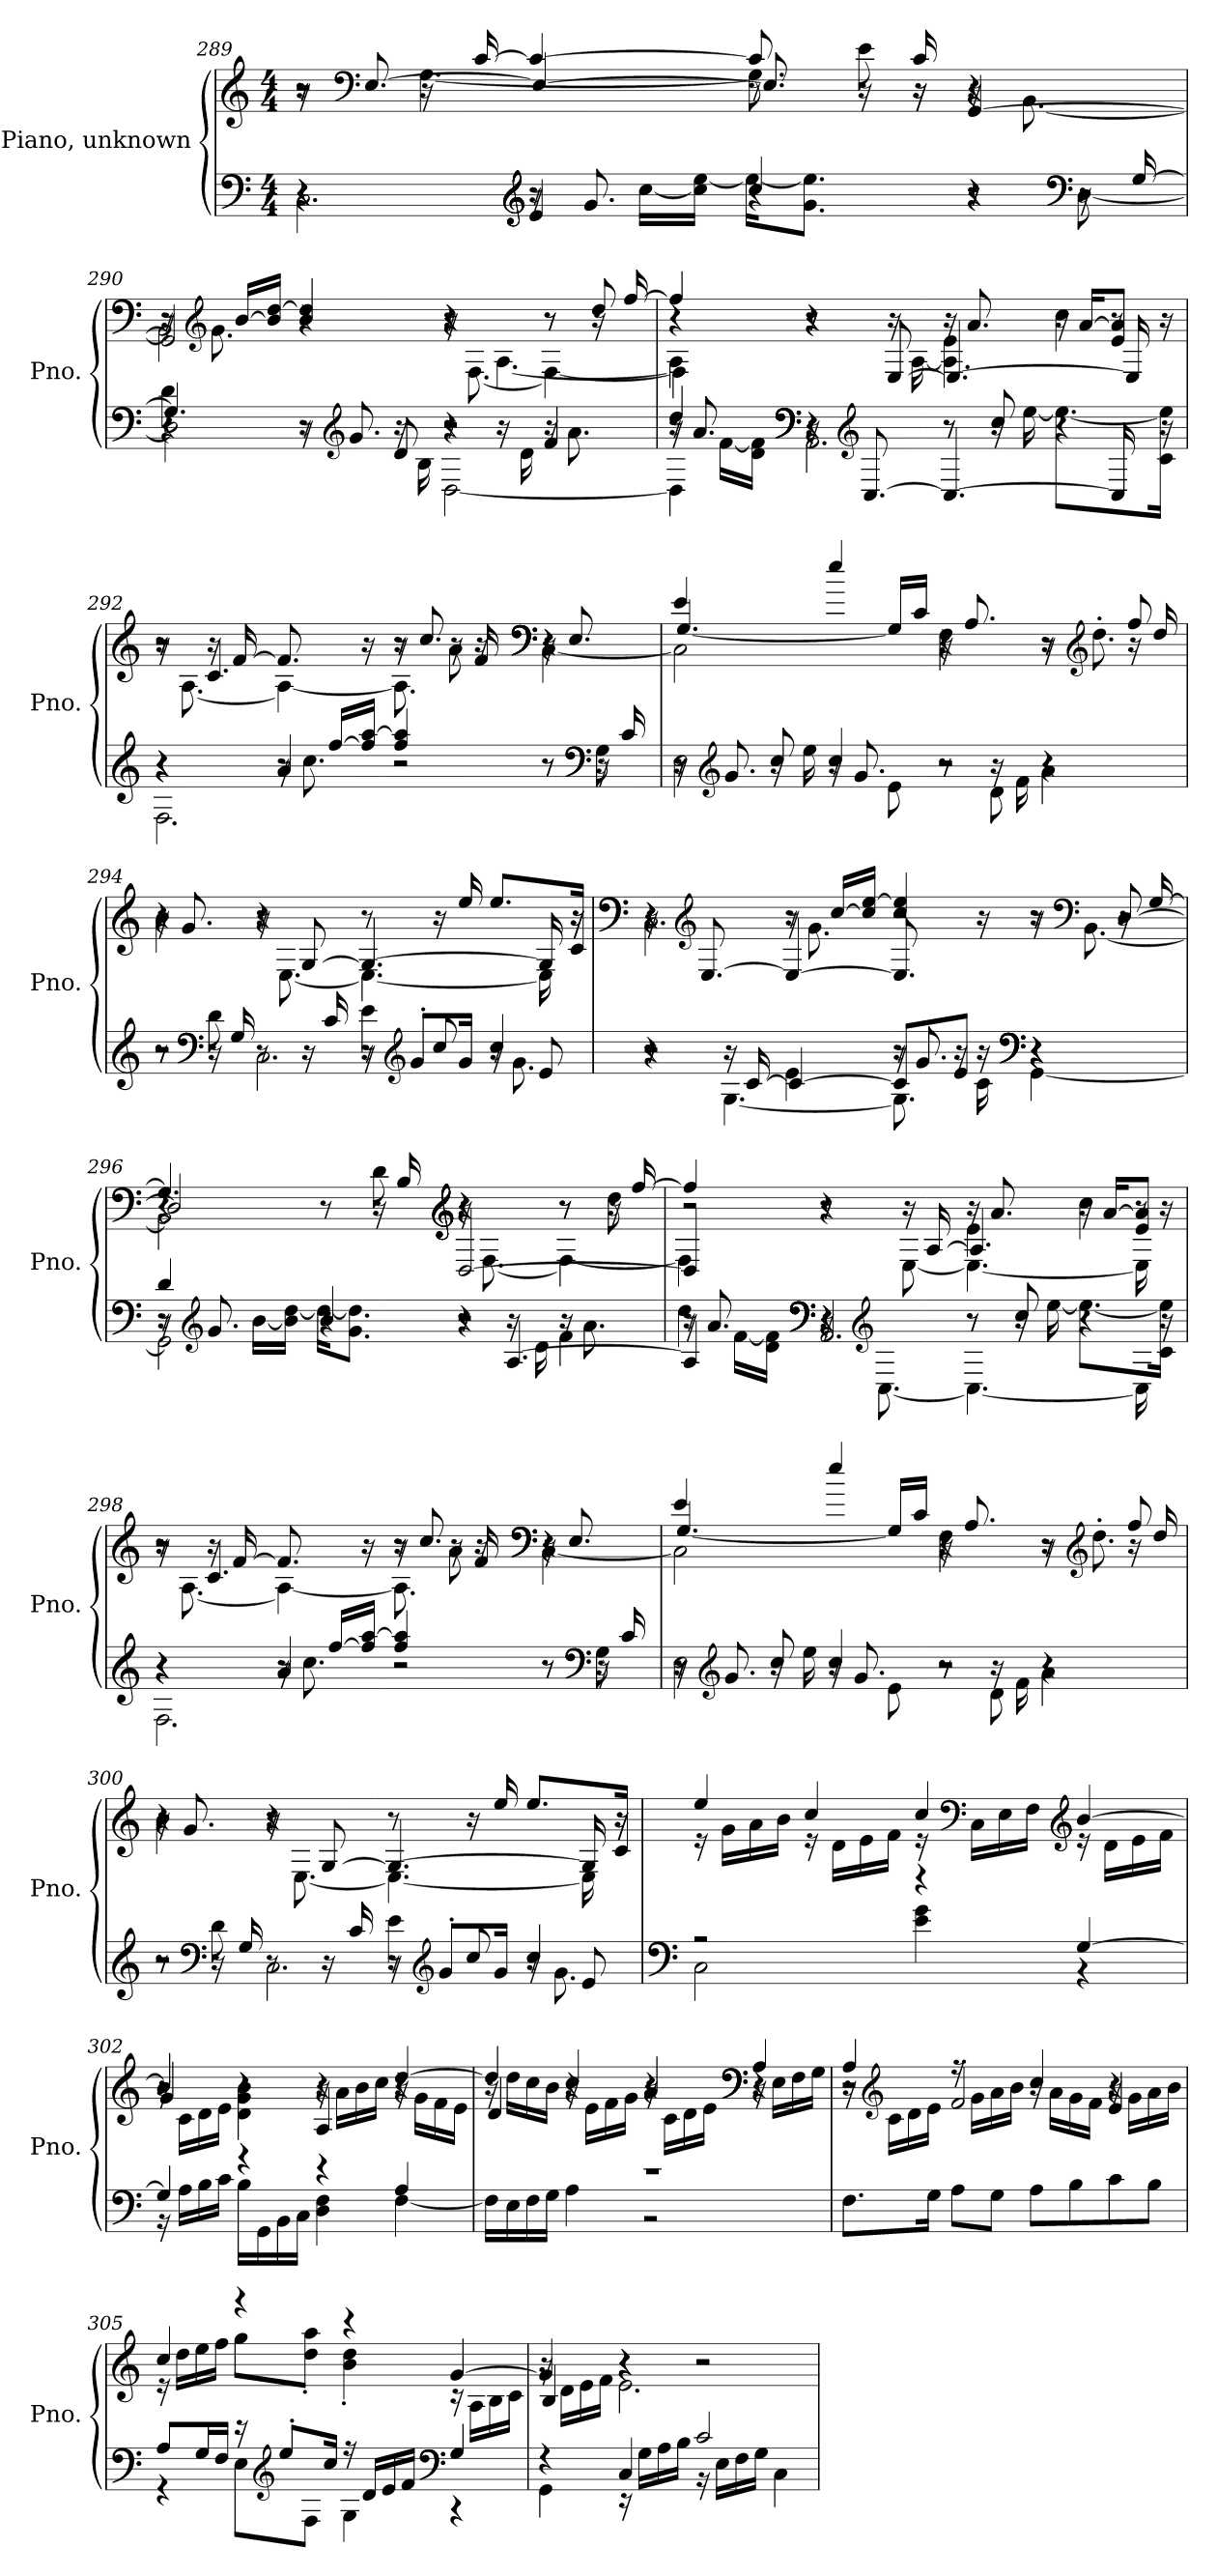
**kern	**kern
*part1	*part1
*staff2	*staff1
*I"Piano, unknown	*
*I'Pno.	*
!!LO:LB:g=z
*clefF4	*clefG2
*k[]	*k[]
*M4/4	*M4/4
=289	=289
*^	*^
*	*^	*	*^
*	*	*^	*	*	*^
4r	4r	4r	2.C\	8r	2r	16r	8r
*	*	*	*	*clefF4	*	*	*
.	.	.	.	.	.	[8.E/	.
.	.	.	.	16r	.	.	[4.G\
.	.	.	.	[16c/	.	.	.
*clefG2	*	*	*	*	*	*	*
16r	8r	4e/	.	4c/_	.	4E/_	.
8.g/	.	.	.	.	.	.	.
.	[16cc\LL	.	.	.	.	.	.
.	16cc\] [16ee\JJ	.	.	.	.	.	.
4cc/	16ee\KL_	4r	.	8c/]	8r	8.E/]	8.G\]
.	8.g\ 8.ee\]J	.	.	.	.	.	.
.	.	.	.	16r	8e\	.	.
.	.	.	.	16c/	.	16r	16r
4r	4r	8r	8r	4r	4r	[4GG/	16r
.	.	.	.	.	.	.	[8.BB\
*clefF4	*	*	*	*	*	*	*
.	.	16r	[8D\	.	.	.	.
.	.	[16G/	.	.	.	.	.
!!LO:LB:g=z	!!	!!	!!
=290	=290	=290	=290	=290	=290	=290	=290
4r	4d\	4.G/]	2D\]	8r	16r	2GG/]	2BB\]
*	*	*	*	*clefG2	*	*	*
.	.	.	.	.	8.g\	.	.
.	.	.	.	[16b/LL	.	.	.
.	.	.	.	16b/] [16dd/JJ	.	.	.
16r	8r	.	.	4b/ 4dd/]	4r	.	.
*clefG2	*	*	*	*	*	*	*
8.g/	.	.	.	.	.	.	.
.	16r	8d/	.	.	.	.	.
.	16B\	.	.	.	.	.	.
4r	8r	2r	[2D\	4r	8r	4r	16r
.	.	.	.	.	.	.	[8.F\
.	16r	.	.	.	[4.A\	.	.
.	16d\	.	.	.	.	.	.
4f/	16r	.	.	8r	.	8r	4F\_
.	8.a\	.	.	.	.	.	.
.	.	.	.	16r	.	8dd/	.
.	.	.	.	[16ff/	.	.	.
!!LO:LB:g=z	!!	!!	!!
=291	=291	=291	=291	=291	=291	=291	=291
16r	8r	4dd/	4D\]	4ff/]	4A\]	4r	4F\]
8.a/	.	.	.	.	.	.	.
.	[16f\LL	.	.	.	.	.	.
.	16d\ 16f\]JJ	.	.	.	.	.	.
*clefF4	*	*	*	*	*	*	*
4r	4r	16r	2.AA\	4r	4r	8r	8r
*clefG2	*	*	*	*	*	*	*
.	.	[8.C/	.	.	.	.	.
.	.	.	.	.	.	[8E/	16r
.	.	.	.	.	.	.	[16A\
8r	8r	4.C/_	.	16r	4e\	4.E/_	4.A\]
.	.	.	.	8.a/	.	.	.
8cc/	16r	.	.	.	.	.	.
.	[16ee\	.	.	.	.	.	.
4r	8.ee\L_	.	.	16r	4cc\	.	.
.	.	.	.	[16a/KL	.	.	.
.	.	16C/]	.	8e/ 8a/]J	.	16E/]	8r
.	16c\ 16ee\]Jk	16r	.	.	.	16r	.
!!LO:LB:g=z	!!	!!	!!
=292	=292	=292	=292	=292	=292	=292	=292
4r	4r	4r	2.F\	8r	2r	8r	16r
.	.	.	.	.	.	.	[8.A\
.	.	.	.	4.c/	.	16r	.
.	.	.	.	.	.	[16f/	.
8r	16r	4a/	.	.	.	8.f/]	4A\_
.	8.cc\	.	.	.	.	.	.
[16ff/LL	.	.	.	.	.	.	.
16ff/] [16aa/JJ	.	.	.	.	.	16r	.
4ff/ 4aa/]	2r	2r	.	16r	8r	8r	8.A\]
.	.	.	.	8.cc/	.	.	.
.	.	.	.	.	8a\	16r	.
.	.	.	.	.	.	16f/	16r
*	*	*	*	*clefF4	*	*	*
8r	.	.	8r	4r	4r	16r	[4C\
.	.	.	.	.	.	8.E/	.
*clefF4	*	*	*	*	*	*	*
16r	.	.	8G\	.	.	.	.
16c/	.	.	.	.	.	.	.
*	*	*	*	*	*	*v	*v
=293	=293	=293	=293	=293	=293	=293
8r	8r	16r	2E\	4e/	[4.G/	2C\]
*clefG2	*	*	*	*	*	*
.	.	8.g/	.	.	.	.
8cc/	16r	.	.	.	.	.
.	16ee\	.	.	.	.	.
4cc/	8r	16r	.	4ee/	.	.
.	.	8.g/	.	.	.	.
.	8e\	.	.	.	16G/LL]	.
.	.	.	.	.	16c/JJ	.
2r	8r	2r	8r	4r	16r	4F\
.	.	.	.	.	8.A/	.
.	16r	.	8d\	.	.	.
.	16f\	.	.	.	.	.
.	4a\	.	4r	8r	8r	16r
*	*	*	*	*clefG2	*	*
.	.	.	.	.	.	8.dd'\
.	.	.	.	8ff/	16r	.
.	.	.	.	.	16dd/	.
!!LO:PB:g=z	!!	!!
=294	=294	=294	=294	=294	=294	=294
2r	2r	8r	8r	16r	4b\	4r
.	.	.	.	8.g/	.	.
*clefF4	*	*	*	*	*	*
.	.	16r	8d\	.	.	.
.	.	16G/	.	.	.	.
.	.	8r	2.C\	4r	16r	8r
.	.	.	.	.	[8.E\	.
.	.	16r	.	.	.	[8G/
.	.	16c/	.	.	.	.
8r	4e\	16r	.	8r	4.E\_	4.G/_
*clefG2	*	*	*	*	*	*
.	.	8g'/L	.	.	.	.
8cc/	.	.	.	16r	.	.
.	.	16g/Jk	.	16ee/	.	.
4cc/	16r	8r	.	8.ee/L	.	.
.	8.g\	.	.	.	.	.
.	.	8e/	.	.	16E\]	16G/]
.	.	.	.	16c/Jk	16r	16r
*	*	*	*	*v	*v	*v
!!LO:LB:g=z
=295	=295	=295	=295	=295
*	*	*	*	*clefF4
*	*	*	*	*^
*	*	*	*	*	*^
*	*	*	*	*	*	*^
2r	4r	8r	8r	4r	4r	16r	2.C\
*	*	*	*	*clefG2	*	*	*
.	.	.	.	.	.	[8.E/	.
.	.	16r	[4.G\	.	.	.	.
.	.	[16c/	.	.	.	.	.
.	4e\	4c/_	.	8r	16r	4E/_	.
.	.	.	.	.	8.g\	.	.
.	.	.	.	[16cc/LL	.	.	.
.	.	.	.	16cc/] [16ee/JJ	.	.	.
16r	8r	8c/L]	8.G\]	4cc/ 4ee/]	2r	8.E/]	.
8.g/	.	.	.	.	.	.	.
.	16r	8e/J	.	.	.	.	.
.	16c\	.	16r	.	.	16r	.
*clefF4	*	*	*	*	*	*	*
4r	4r	4r	[4GG\	8r	.	8r	16r
*	*	*	*	*clefF4	*	*	*
.	.	.	.	.	.	.	[8.BB\
.	.	.	.	16r	.	[8D/	.
.	.	.	.	[16G/	.	.	.
!!LO:LB:g=z	!!	!!	!!
=296	=296	=296	=296	=296	=296	=296	=296
16r	8r	4d/	2GG\]	4.G/]	4r	2D/]	2BB\]
*clefG2	*	*	*	*	*	*	*
8.g/	.	.	.	.	.	.	.
.	[16b\LL	.	.	.	.	.	.
.	16b\] [16dd\JJ	.	.	.	.	.	.
4b/	16dd\KL_	4r	.	.	8r	.	.
.	8.g\ 8.dd\]J	.	.	.	.	.	.
.	.	.	.	16r	8d\	.	.
.	.	.	.	16B/	.	.	.
*	*	*	*	*clefG2	*	*	*
2r	8r	8r	4r	4r	4r	[2D/	16r
.	.	.	.	.	.	.	[8.F\
.	16r	[4.A/	.	.	.	.	.
.	16d\	.	.	.	.	.	.
.	16r	.	4f\	8r	8r	.	4F\_
.	8.a\	.	.	.	.	.	.
.	.	.	.	16r	8dd\	.	.
.	.	.	.	[16ff/	.	.	.
=297	=297	=297	=297	=297	=297	=297	=297
16r	8r	4A/]	4dd\	4ff/]	2r	4D/]	4F\]
8.a/	.	.	.	.	.	.	.
.	[16f\LL	.	.	.	.	.	.
.	16d\ 16f\]JJ	.	.	.	.	.	.
*clefF4	*	*	*	*	*	*	*
4r	4r	2.AA/	16r	4r	.	8r	8r
*clefG2	*	*	*	*	*	*	*
.	.	.	[8.C\	.	.	.	.
.	.	.	.	.	.	16r	[8E\
.	.	.	.	.	.	[16A/	.
8r	8r	.	4.C\_	16r	4e\	4.A/]	4.E\_
.	.	.	.	8.a/	.	.	.
8cc/	16r	.	.	.	.	.	.
.	[16ee\	.	.	.	.	.	.
4r	8.ee\L_	.	.	16r	4cc\	.	.
.	.	.	.	[16a/KL	.	.	.
.	.	.	16C\]	8e/ 8a/]J	.	8r	16E\]
.	16c\ 16ee\]Jk	.	16r	.	.	.	16r
!!LO:LB:g=z	!!	!!	!!
=298	=298	=298	=298	=298	=298	=298	=298
4r	4r	4r	2.F\	8r	2r	8r	16r
.	.	.	.	.	.	.	[8.A\
.	.	.	.	4.c/	.	16r	.
.	.	.	.	.	.	[16f/	.
8r	16r	4a/	.	.	.	8.f/]	4A\_
.	8.cc\	.	.	.	.	.	.
[16ff/LL	.	.	.	.	.	.	.
16ff/] [16aa/JJ	.	.	.	.	.	16r	.
4ff/ 4aa/]	2r	2r	.	16r	8r	8r	8.A\]
.	.	.	.	8.cc/	.	.	.
.	.	.	.	.	8a\	16r	.
.	.	.	.	.	.	16f/	16r
*	*	*	*	*clefF4	*	*	*
8r	.	.	8r	4r	4r	16r	[4C\
.	.	.	.	.	.	8.E/	.
*clefF4	*	*	*	*	*	*	*
16r	.	.	8G\	.	.	.	.
16c/	.	.	.	.	.	.	.
*	*	*	*	*	*	*v	*v
=299	=299	=299	=299	=299	=299	=299
8r	8r	16r	2E\	4e/	[4.G/	2C\]
*clefG2	*	*	*	*	*	*
.	.	8.g/	.	.	.	.
8cc/	16r	.	.	.	.	.
.	16ee\	.	.	.	.	.
4cc/	8r	16r	.	4ee/	.	.
.	.	8.g/	.	.	.	.
.	8e\	.	.	.	16G/LL]	.
.	.	.	.	.	16c/JJ	.
2r	8r	2r	8r	4r	16r	4F\
.	.	.	.	.	8.A/	.
.	16r	.	8d\	.	.	.
.	16f\	.	.	.	.	.
.	4a\	.	4r	8r	8r	16r
*	*	*	*	*clefG2	*	*
.	.	.	.	.	.	8.dd'\
.	.	.	.	8ff/	16r	.
.	.	.	.	.	16dd/	.
!!LO:LB:g=z	!!	!!
=300	=300	=300	=300	=300	=300	=300
2r	2r	8r	8r	16r	4b\	4r
.	.	.	.	8.g/	.	.
*clefF4	*	*	*	*	*	*
.	.	16r	8d\	.	.	.
.	.	16G/	.	.	.	.
.	.	8r	2.C\	4r	16r	8r
.	.	.	.	.	[8.E\	.
.	.	16r	.	.	.	[8G/
.	.	16c/	.	.	.	.
8r	4e\	16r	.	8r	4.E\_	4.G/_
*clefG2	*	*	*	*	*	*
.	.	8g'/L	.	.	.	.
8cc/	.	.	.	16r	.	.
.	.	16g/Jk	.	16ee/	.	.
4cc/	16r	8r	.	8.ee/L	.	.
.	8.g\	.	.	.	.	.
.	.	8e/	.	.	16E\]	16G/]
.	.	.	.	16c/Jk	16r	16r
*v	*v	*v	*v	*	*	*
*	*v	*v	*v
=301	=301
*clefF4	*
*^	*^
2r	2C\	4ee/	16r
.	.	.	16g\LL
.	.	.	16a\
.	.	.	16b\JJ
.	.	4cc/	16r
.	.	.	16d\LL
.	.	.	16e\
.	.	.	16f\JJ
4r	4e\ 4g\	4cc/	16r
*	*	*clefF4	*
.	.	.	16C\LL
.	.	.	16E\
.	.	.	16F\JJ
*	*	*clefG2	*
[4G/	4r	[4b/	16r
.	.	.	16d\LL
.	.	.	16e\
.	.	.	16f\JJ
!!LO:LB:g=z
=302	=302	=302	=302
*	*	*	*^
4G/]	16r	4b/]	16r	4g/
.	16A\LL	.	16c\LL	.
.	16B\	.	16d\	.
.	16c\JJ	.	16e\JJ	.
4r	16B\LL	4r	4d\ 4g\ 4b\	4r
.	16GG\	.	.	.
.	16BB\	.	.	.
.	16C\JJ	.	.	.
4r	4D\ 4F\	4r	16r	4A/
.	.	.	16a\LL	.
.	.	.	16b\	.
.	.	.	16cc\JJ	.
4A/	[4F\	[4dd/	16r	4r
.	.	.	16g\LL	.
.	.	.	16f\	.
.	.	.	16e\JJ	.
=303	=303	=303	=303	=303
1r	16F\LL]	4dd/]	16r	4d/
.	16E\	.	16dd\LL	.
.	16F\	.	16cc\	.
.	16G\JJ	.	16b\JJ	.
.	4A\	4cc/	16r	4r
.	.	.	16e\LL	.
.	.	.	16f\	.
.	.	.	16g\JJ	.
.	2r	4a/	16r	4r
.	.	.	16c\LL	.
.	.	.	16d\	.
.	.	.	16e\JJ	.
*	*	*clefF4	*	*
.	.	4r	16r	4A/
.	.	.	16E\LL	.
.	.	.	16F\	.
.	.	.	16G\JJ	.
*v	*v	*	*	*
!!LO:PB:g=z	!!	!!
=304	=304	=304	=304
8.F\L	2r	16r	4A/
*	*clefG2	*	*
.	.	16c\LL	.
.	.	16d\	.
16G\Jk	.	16e\JJ	.
8A\L	.	16r	2f'/
.	.	16g\LL	.
8G\J	.	16a\	.
.	.	16b\JJ	.
8A\L	4cc/	16r	.
.	.	16a\LL	.
8B\	.	16g\	.
.	.	16f\JJ	.
8c\	4r	16r	4e/
.	.	16g\LL	.
8B\J	.	16a\	.
.	.	16b\JJ	.
*	*	*v	*v
=305	=305	=305
*^	*	*
8A/L	4r	4cc/	16r
.	.	.	16dd\LL
16G/L	.	.	16ee\
16F/JJ	.	.	16ff\JJ
16r	8E\L	4r	8gg\L
*clefG2	*	*	*
8ee'/L	.	.	.
.	8F\J	.	8dd\' 8aa\'J
16cc/Jk	.	.	.
16r	4G\	4r	4b\' 4dd\'
16d/LL	.	.	.
16e/	.	.	.
16f/JJ	.	.	.
*clefF4	*	*	*
4G/	4r	[4g/	16r
.	.	.	16A\LL
.	.	.	16B\
.	.	.	16c\JJ
!!LO:LB:g=z
=306	=306	=306	=306
*	*	*	*^
4r	4GG\	4g/]	16r	4B/
.	.	.	16d\LL	.
.	.	.	16e\	.
.	.	.	16f\JJ	.
4C/	16r	4r	2.e\	4r
.	16G\LL	.	.	.
.	16A\	.	.	.
.	16B\JJ	.	.	.
2c/	16r	2r	.	2r
.	16E\LL	.	.	.
.	16F\	.	.	.
.	16G\JJ	.	.	.
.	4C\	.	.	.
*v	*v	*	*	*
*	*v	*v	*v
=	=
*-	*-
